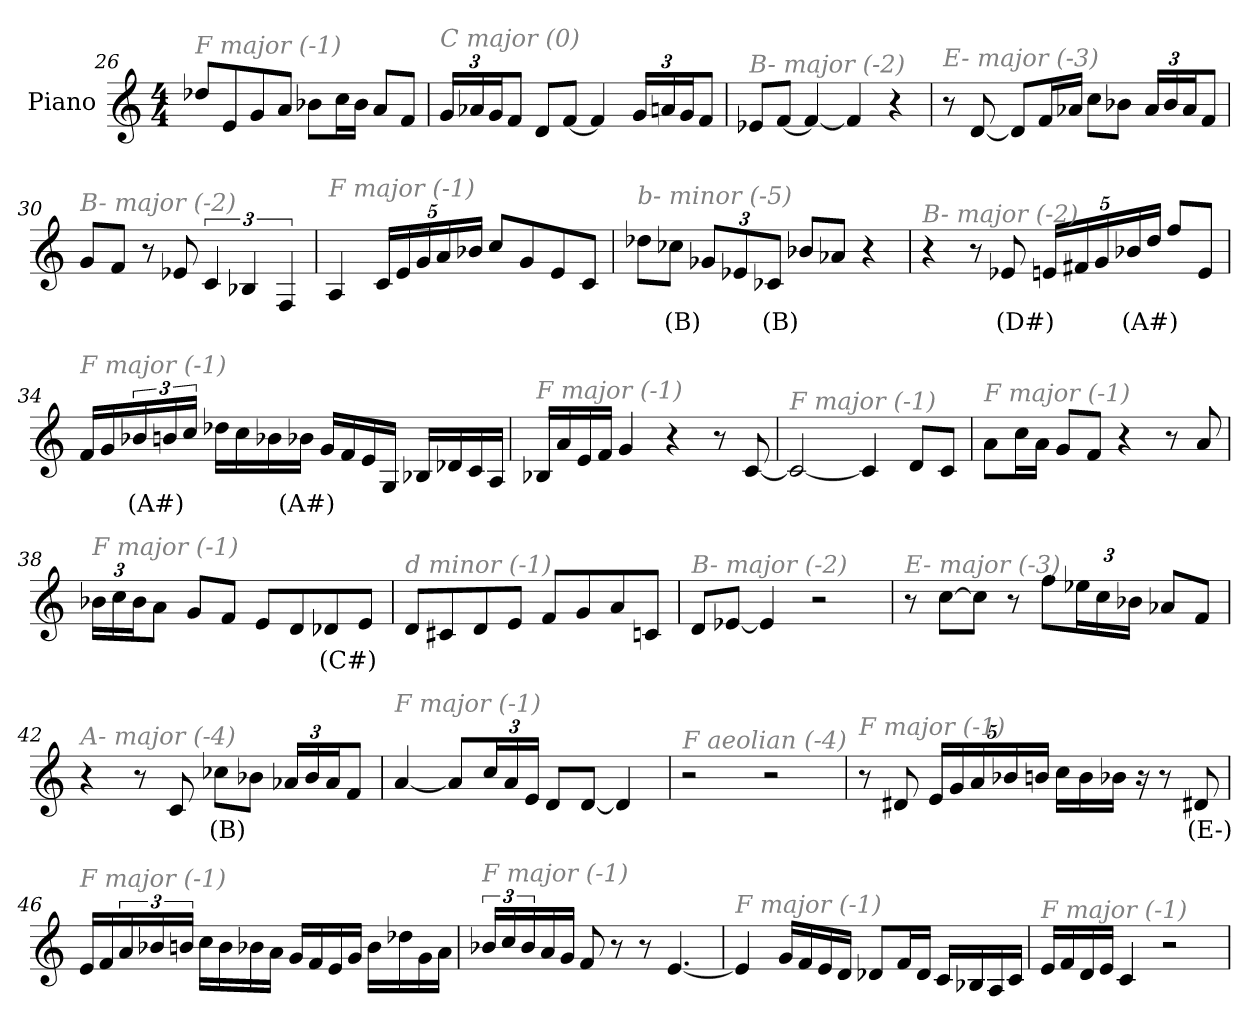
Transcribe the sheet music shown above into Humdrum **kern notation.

**kern	**text
*part1	*part1
*staff1	*staff1
*I"Piano	*
*I'Pno	*
*clefG2	*
*k[]	*
*M4/4	*
=26	=26
!LO:TX:i:color=#808080:t=F major (-1)	!
8dd-X/L	.
8e/	.
8g/	.
8a/J	.
8b-X\L	.
16cc\L	.
16b-\JJ	.
8a/L	.
8f/J	.
=27	=27
*Xbrackettup	*
!LO:TX:i:color=#808080:t=C major (0)	!
24g/LL	.
24a-X/	.
24g/J	.
8f/J	.
8d/L	.
[8f/J	.
4f/]	.
24g/LL	.
24an/	.
24g/J	.
8f/J	.
!!LO:LB:g=z
=28	=28
!LO:TX:i:color=#808080:t=B- major (-2)	!
8e-X/L	.
[8f/J	.
4f/_	.
4f/]	.
4r	.
=29	=29
!LO:TX:i:color=#808080:t=E- major (-3)	!
8r	.
[8d/	.
8d/L]	.
16f/L	.
16a-X/JJ	.
8cc\L	.
8b-X\J	.
24a-/LL	.
24b-/	.
24a-/J	.
8f/J	.
=30	=30
!LO:TX:i:color=#808080:t=B- major (-2)	!
8g/L	.
8f/J	.
8r	.
8e-X/	.
*brackettup	*
6c/	.
6B-X/	.
6F/	.
=31	=31
!LO:TX:i:color=#808080:t=F major (-1)	!
4A/	.
*Xbrackettup	*
20c/LL	.
20e/	.
20g/	.
20a/	.
20b-X/JJ	.
8cc/L	.
8g/	.
8e/	.
8c/J	.
!!LO:LB:g=z
=32	=32
!LO:TX:i:color=#808080:t=b- minor (-5)	!
8dd-X\L	.
8cc-Xi\J	(B)
12g-X/L	.
12e-X/	.
12c-Xi/J	(B)
8b-X/L	.
8a-X/J	.
4r	.
=33	=33
!LO:TX:i:color=#808080:t=B- major (-2)	!
4r	.
8r	.
8e-Xi/	(D#)
20e/LL	.
20f#X/	.
20g/	.
20b-Xi/	(A#)
20dd/JJ	.
8ff/L	.
8e/J	.
=34	=34
!LO:TX:i:color=#808080:t=F major (-1)	!
16f/LL	.
16g/	.
*brackettup	*
24b-Xi/	(A#)
24b/	.
24cc/JJ	.
16dd-X\LL	.
16cc\	.
16b-X\	.
16b-Xi\JJ	(A#)
16g/LL	.
16f/	.
16e/	.
16G/JJ	.
16B-X/LL	.
16d-X/	.
16c/	.
16A/JJ	.
!!LO:LB:g=z
=35	=35
!LO:TX:i:color=#808080:t=F major (-1)	!
16B-X/LL	.
16a/	.
16e/	.
16f/JJ	.
4g/	.
4r	.
8r	.
[8c/	.
=36	=36
!LO:TX:i:color=#808080:t=F major (-1)	!
2c/_	.
4c/]	.
8d/L	.
8c/J	.
=37	=37
!LO:TX:i:color=#808080:t=F major (-1)	!
8a\L	.
16cc\L	.
16a\JJ	.
8g/L	.
8f/J	.
4r	.
8r	.
8a/	.
=38	=38
*Xbrackettup	*
!LO:TX:i:color=#808080:t=F major (-1)	!
24b-X\LL	.
24cc\	.
24b-\J	.
8a\J	.
8g/L	.
8f/J	.
8e/L	.
8d/	.
8d-Xi/	(C#)
8e/J	.
!!LO:PB:g=z
=39	=39
!LO:TX:i:color=#808080:t=d minor (-1)	!
8d/L	.
8c#X/	.
8d/	.
8e/J	.
8f/L	.
8g/	.
8a/	.
8cn/J	.
=40	=40
!LO:TX:i:color=#808080:t=B- major (-2)	!
8d/L	.
[8e-X/J	.
4e-/]	.
2r	.
=41	=41
!LO:TX:i:color=#808080:t=E- major (-3)	!
8r	.
[8cc\L	.
8cc\J]	.
8r	.
8ff\L	.
24ee-X\L	.
24cc\	.
24b-X\JJ	.
8a-X/L	.
8f/J	.
=42	=42
!LO:TX:i:color=#808080:t=A- major (-4)	!
4r	.
8r	.
8c/	.
8cc-Xi\L	(B)
8b-X\J	.
24a-X/LL	.
24b-/	.
24a-/J	.
8f/J	.
!!LO:LB:g=z
=43	=43
!LO:TX:i:color=#808080:t=F major (-1)	!
[4a/	.
8a/L]	.
24cc/L	.
24a/	.
24e/JJ	.
8d/L	.
[8d/J	.
4d/]	.
=44	=44
!LO:TX:i:color=#808080:t=F aeolian (-4)	!
2r	.
2r	.
=45	=45
!LO:TX:i:color=#808080:t=F major (-1)	!
8r	.
8d#X/	.
20e/LL	.
20g/	.
20a/	.
20b-X/	.
20bn/JJ	.
16cc\LL	.
16b\	.
16b-X\JJ	.
16r	.
8r	.
8d#Xi/	(E-)
!!LO:LB:g=z
=46	=46
!LO:TX:i:color=#808080:t=F major (-1)	!
16e/LL	.
16f/	.
*brackettup	*
24a/	.
24b-X/	.
24bn/JJ	.
16cc\LL	.
16b\	.
16b-X\	.
16a\JJ	.
16g/LL	.
16f/	.
16e/	.
16g/JJ	.
16b-\LL	.
16dd-X\	.
16g\	.
16a\JJ	.
=47	=47
!LO:TX:i:color=#808080:t=F major (-1)	!
24b-X/LL	.
24cc/	.
24b-/	.
16a/	.
16g/JJ	.
8f/	.
8r	.
8r	.
[4.e/	.
=48	=48
!LO:TX:i:color=#808080:t=F major (-1)	!
4e/]	.
16g/LL	.
16f/	.
16e/	.
16d/JJ	.
8d-X/L	.
16f/L	.
16d-/JJ	.
16c/LL	.
16B-X/	.
16A/	.
16c/JJ	.
!!LO:LB:g=z
=49	=49
!LO:TX:i:color=#808080:t=F major (-1)	!
16e/LL	.
16f/	.
16d/	.
16e/JJ	.
4c/	.
2r	.
=	=
*-	*-
